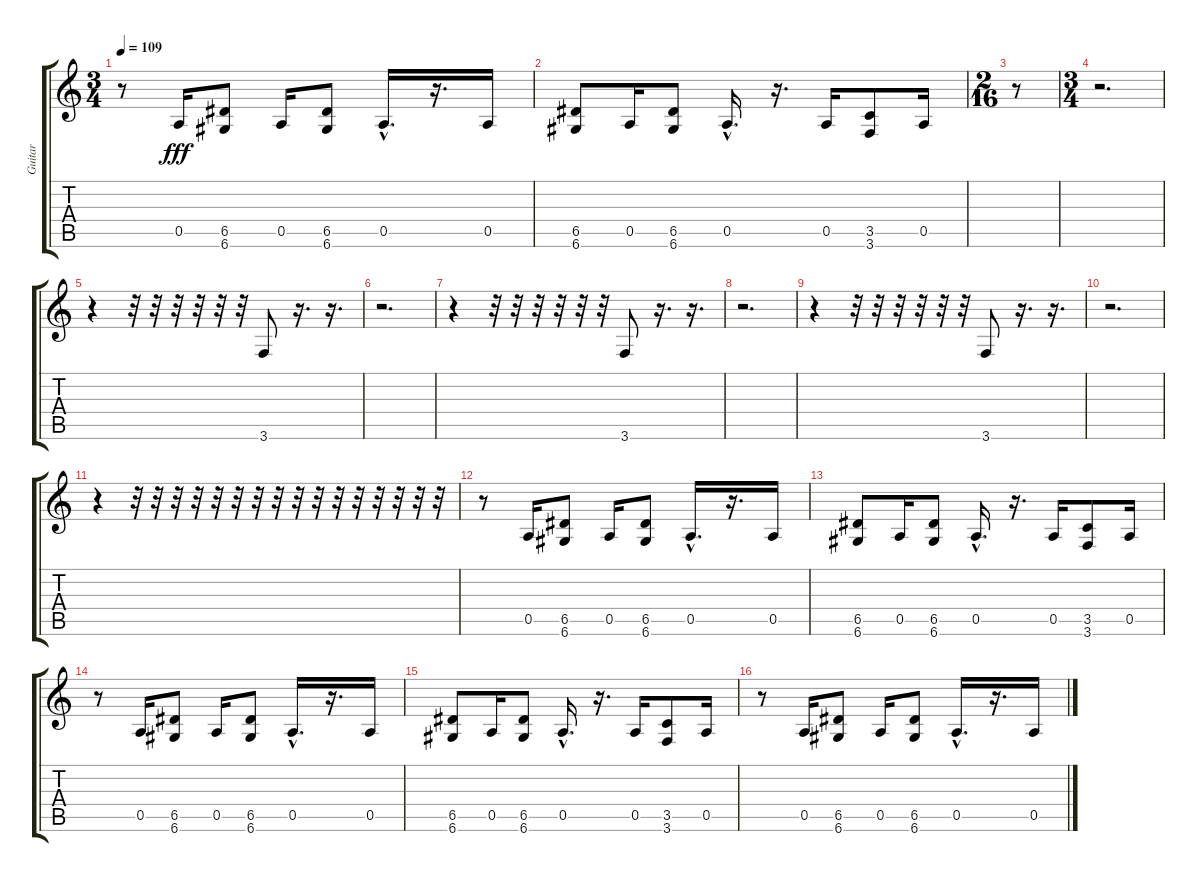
\track ("Guitar" "Guitar") {instrument distortionguitar}
\staff {score tabs}
\tuning (E4 B3 G3 D3 A2 D2) {hide}
\ts (3 4)
\tempo 109
\clef g2
\ks c
r.8{dy fff} 0.5.16 (6.5 6.6).8 0.5.16 (6.5 6.6).8 0.5{hac}.16{d} r.16{d} 0.5.16 |
(6.5 6.6).8 0.5.16 (6.5 6.6).8 0.5{hac}.16{d} r.16{d} 0.5.16 (3.5 3.6).8 0.5.16 |
\ts (2 16)
r.8 |
\ts (3 4)
r.2{d} |
r.4 r.32 r.32 r.32 r.32 r.32 r.32 3.6.8 r.16{d} r.16{d} |
r.2{d} |
r.4 r.32 r.32 r.32 r.32 r.32 r.32 3.6.8 r.16{d} r.16{d} |
r.2{d} |
r.4 r.32 r.32 r.32 r.32 r.32 r.32 3.6.8 r.16{d} r.16{d} |
r.2{d} |
r.4 r.32 r.32 r.32 r.32 r.32 r.32 r.32 r.32 r.32 r.32 r.32 r.32 r.32 r.32 r.32 r.32 |
r.8 0.5.16{balance 0} (6.5 6.6).8 0.5.16 (6.5 6.6).8 0.5{hac}.16{d} r.16{d} 0.5.16 |
(6.5 6.6).8 0.5.16 (6.5 6.6).8 0.5{hac}.16{d} r.16{d} 0.5.16 (3.5 3.6).8 0.5.16 |
r.8 0.5.16 (6.5 6.6).8 0.5.16 (6.5 6.6).8 0.5{hac}.16{d} r.16{d} 0.5.16 |
(6.5 6.6).8 0.5.16 (6.5 6.6).8 0.5{hac}.16{d} r.16{d} 0.5.16 (3.5 3.6).8 0.5.16 |
r.8 0.5.16 (6.5 6.6).8 0.5.16 (6.5 6.6).8 0.5{hac}.16{d} r.16{d} 0.5.16
